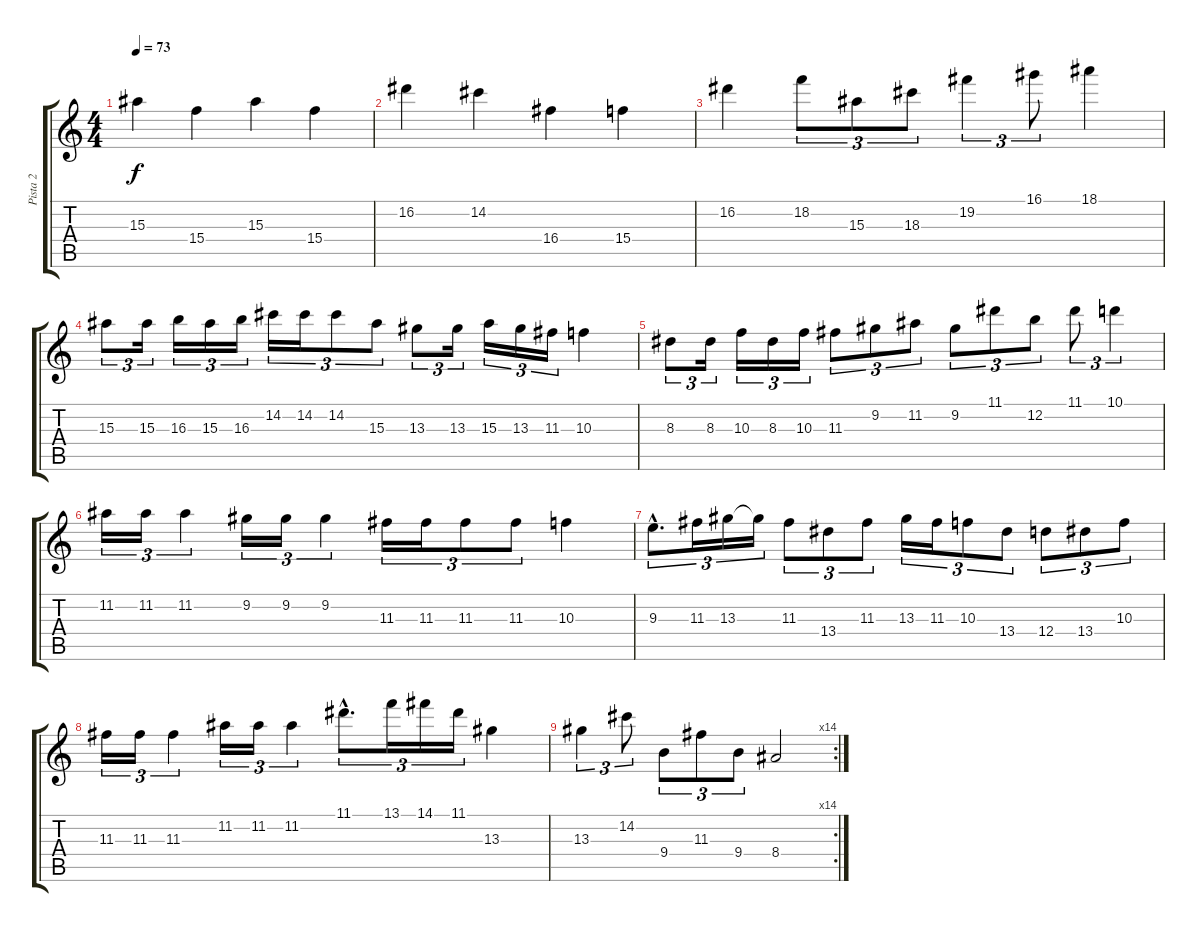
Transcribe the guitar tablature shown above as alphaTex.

\track ("Pista 2" "Pista 2") {instrument overdrivenguitar}
\staff {score tabs}
\tuning (E4 B3 G3 D3 A2 E2) {hide}
\ts (4 4)
\tempo 73
\clef g2
\ks c
15.3.4{dy f instrument overdrivenguitar} 15.4.4 15.3.4 15.4.4 |
16.2.4 14.2.4 16.4.4 15.4.4 |
16.2.4 18.2.8{tu (3 2)} 15.3.8{tu (3 2)} 18.3.8{tu (3 2)} 19.2.4{tu (3 2)} 16.1.8{tu (3 2)} 18.1.4 |
15.3.8{tu (3 2)} 15.3.16{tu (3 2)} 16.3.16{tu (3 2)} 15.3.16{tu (3 2)} 16.3.16{tu (3 2)} 14.2.16{tu (3 2)} 14.2.16{tu (3 2)} 14.2.8{tu (3 2)} 15.3.8{tu (3 2)} 13.3.8{tu (3 2)} 13.3.16{tu (3 2)} 15.3.16{tu (3 2)} 13.3.16{tu (3 2)} 11.3.16{tu (3 2)} 10.3.4 |
8.3.8{tu (3 2)} 8.3.16{tu (3 2)} 10.3.16{tu (3 2)} 8.3.16{tu (3 2)} 10.3.16{tu (3 2)} 11.3.8{tu (3 2)} 9.2.8{tu (3 2)} 11.2.8{tu (3 2)} 9.2.8{tu (3 2)} 11.1.8{tu (3 2)} 12.2.8{tu (3 2)} 11.1.8{tu (3 2)} 10.1.4{tu (3 2)} |
11.2.16{tu (3 2)} 11.2.16{tu (3 2)} 11.2.4{tu (3 2)} 9.2.16{tu (3 2)} 9.2.16{tu (3 2)} 9.2.4{tu (3 2)} 11.3.16{tu (3 2)} 11.3.16{tu (3 2)} 11.3.8{tu (3 2)} 11.3.8{tu (3 2)} 10.3.4 |
9.3{hac}.8{d tu (3 2)} 11.3.16{tu (3 2)} 13.3.16{tu (3 2)} 13.3{t}.16{tu (3 2)} 11.3.8{tu (3 2)} 13.4.8{tu (3 2)} 11.3.8{tu (3 2)} 13.3.16{tu (3 2)} 11.3.16{tu (3 2)} 10.3.8{tu (3 2)} 13.4.8{tu (3 2)} 12.4.8{tu (3 2)} 13.4.8{tu (3 2)} 10.3.8{tu (3 2)} |
11.3.16{tu (3 2)} 11.3.16{tu (3 2)} 11.3.4{tu (3 2)} 11.2.16{tu (3 2)} 11.2.16{tu (3 2)} 11.2.4{tu (3 2)} 11.1{hac}.8{d tu (3 2)} 13.1.16{tu (3 2)} 14.1.16{tu (3 2)} 11.1.16{tu (3 2)} 13.3.4 |
\rc 14
13.3.4{tu (3 2)} 14.2.8{tu (3 2)} 9.4.8{tu (3 2)} 11.3.8{tu (3 2)} 9.4.8{tu (3 2)} 8.4.2
